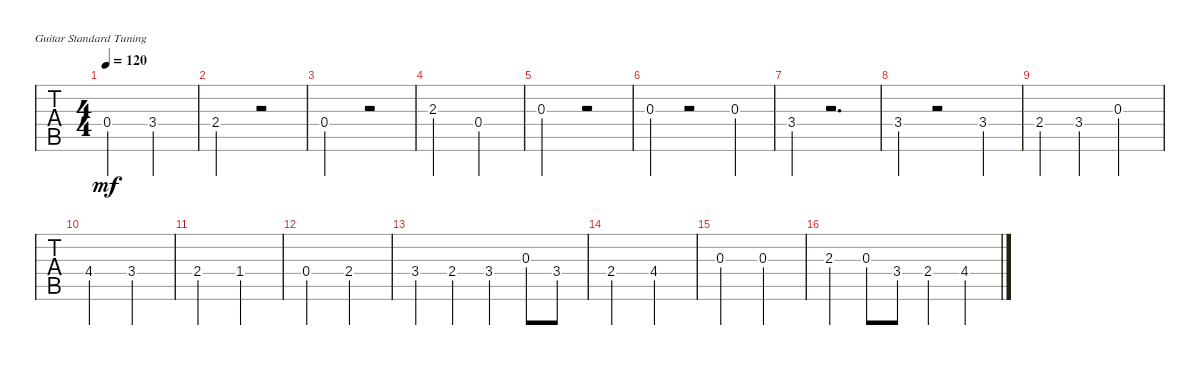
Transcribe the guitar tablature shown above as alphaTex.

\defaultSystemsLayout 4
\bracketExtendMode groupsimilarinstruments
\singleTrackTrackNamePolicy hidden
\multiTrackTrackNamePolicy hidden
\firstSystemTrackNameOrientation horizontal
\otherSystemsTrackNameOrientation horizontal
\track ("Nylon Guitar" "N-Gt") {instrument acousticguitarnylon}
\staff {tabs}
\tuning (E4 B3 G3 D3 A2 E2)
\ts (4 4)
\tempo 120
\clef g2
\ks c
0.4.2{dy mf} 3.4.2 |
2.4.2 r.2 |
0.4.2 r.2 |
2.3.2 0.4.2 |
0.3.2 r.2 |
0.3.4 r.2 0.3.4 |
3.4.4 r.2{d} |
3.4.4 r.2 3.4.4 |
2.4.4 3.4.4 0.3.2 |
4.4.2 3.4.2 |
2.4.2 1.4.2 |
0.4.2 2.4.2 |
3.4.4 2.4.4 3.4.4 0.3.8 3.4.8 |
2.4.2 4.4.2 |
0.3.2 0.3.2 |
2.3.4 0.3.8 3.4.8 2.4.4 4.4.4
